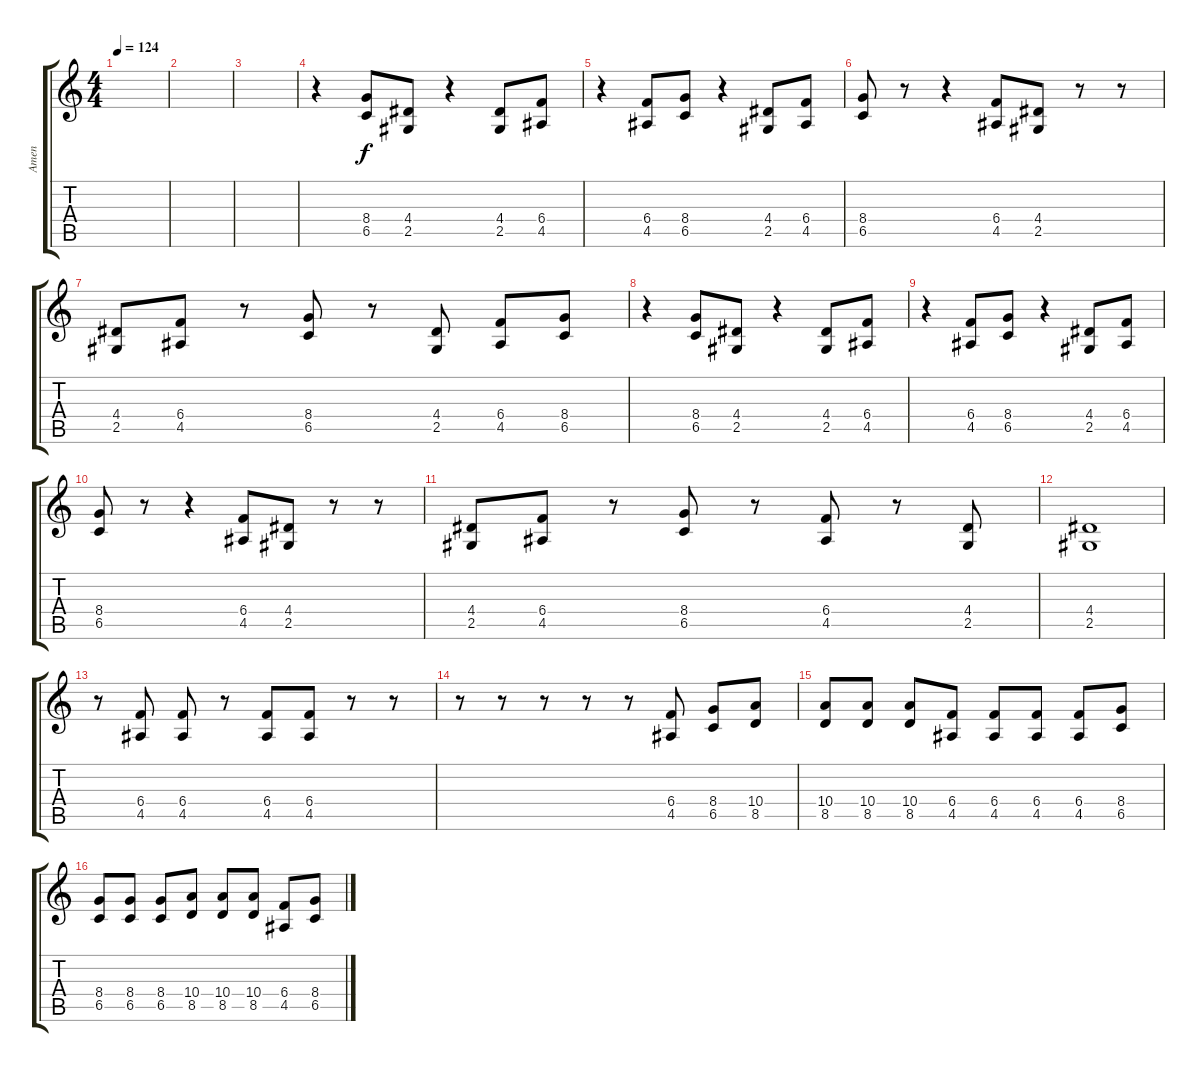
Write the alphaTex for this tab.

\track ("Amen" "Amen") {instrument distortionguitar}
\staff {score tabs}
\tuning (Db4 Ab3 E3 B2 Gb2 B1) {hide}
\ts (4 4)
\tempo 124
\clef g2
\ks c
|
|
|
r.4 (8.4 6.5).8 (4.4 2.5).8 r.4 (4.4 2.5).8 (6.4 4.5).8 |
r.4 (6.4 4.5).8 (8.4 6.5).8 r.4 (4.4 2.5).8 (6.4 4.5).8 |
(8.4 6.5).8 r.8 r.4 (6.4 4.5).8 (4.4 2.5).8 r.8 r.8 |
(4.4 2.5).8 (6.4 4.5).8 r.8 (8.4 6.5).8 r.8 (4.4 2.5).8 (6.4 4.5).8 (8.4 6.5).8 |
r.4 (8.4 6.5).8 (4.4 2.5).8 r.4 (4.4 2.5).8 (6.4 4.5).8 |
r.4 (6.4 4.5).8 (8.4 6.5).8 r.4 (4.4 2.5).8 (6.4 4.5).8 |
(8.4 6.5).8 r.8 r.4 (6.4 4.5).8 (4.4 2.5).8 r.8 r.8 |
(4.4 2.5).8 (6.4 4.5).8 r.8 (8.4 6.5).8 r.8 (6.4 4.5).8 r.8 (4.4 2.5).8 |
(4.4 2.5).1 |
r.8 (6.4 4.5).8 (6.4 4.5).8 r.8 (6.4 4.5).8 (6.4 4.5).8 r.8 r.8 |
r.8 r.8 r.8 r.8 r.8 (6.4 4.5).8 (8.4 6.5).8 (10.4 8.5).8 |
(10.4 8.5).8 (10.4 8.5).8 (10.4 8.5).8 (6.4 4.5).8 (6.4 4.5).8 (6.4 4.5).8 (6.4 4.5).8 (8.4 6.5).8 |
(8.4 6.5).8 (8.4 6.5).8 (8.4 6.5).8 (10.4 8.5).8 (10.4 8.5).8 (10.4 8.5).8 (6.4 4.5).8 (8.4 6.5).8
